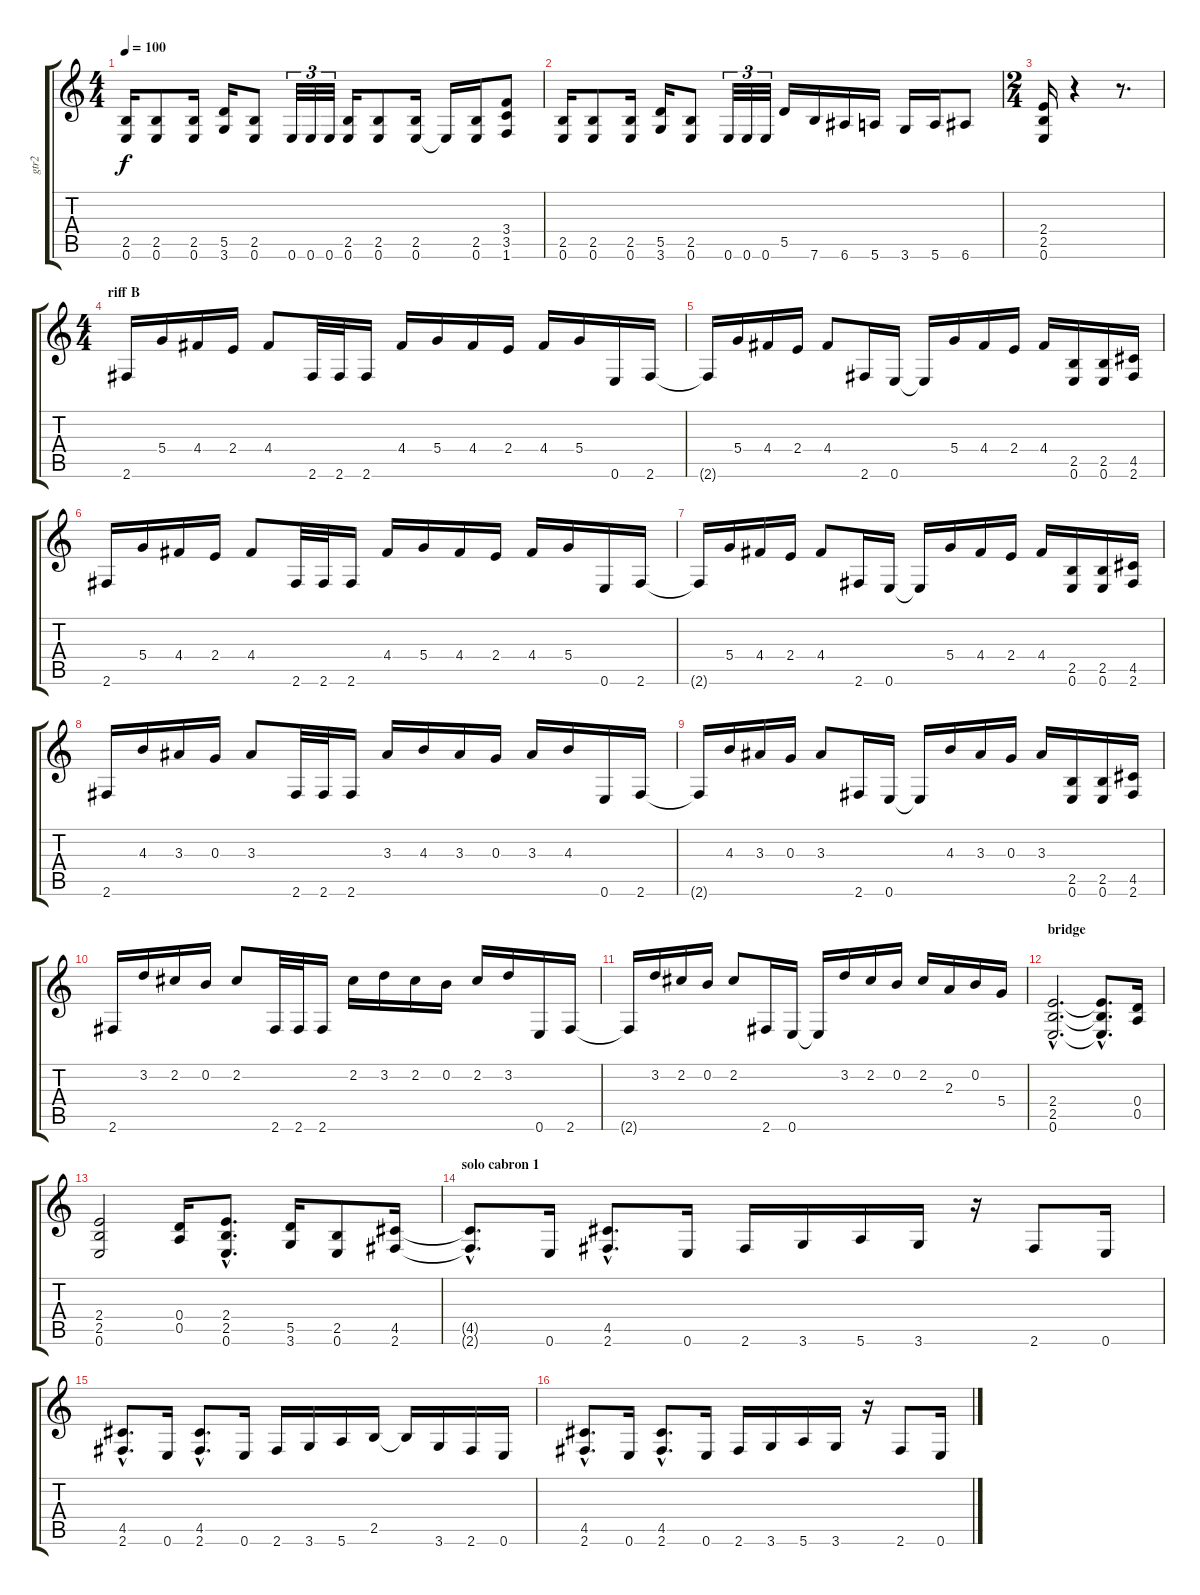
\track ("gtr2" "gtr2") {instrument distortionguitar}
\staff {score tabs}
\tuning (E4 B3 G3 D3 A2 E2) {hide}
\ts (4 4)
\tempo 100
\clef g2
\ks c
(2.5 0.6).16{dy f} (2.5 0.6).8 (2.5 0.6).16 (5.5 3.6).16 (2.5 0.6).8 0.6.32{tu (3 2)} 0.6.32{tu (3 2)} 0.6.32{tu (3 2)} (2.5 0.6).16 (2.5 0.6).8 (2.5 0.6).16 0.6{t}.16 (2.5 0.6).16 (3.4 3.5 1.6).8 |
(2.5 0.6).16 (2.5 0.6).8 (2.5 0.6).16 (5.5 3.6).16 (2.5 0.6).8 0.6.32{tu (3 2)} 0.6.32{tu (3 2)} 0.6.32{tu (3 2)} 5.5.16 7.6.16 6.6.16 5.6.16 3.6.16 5.6.16 6.6.8 |
\ts (2 4)
(2.4 2.5 0.6).16 r.4 r.8{d} |
\ts (4 4)
\section ("" "riff B")
2.6.16 5.4.16 4.4.16 2.4.16 4.4.8 2.6.32 2.6.32 2.6.16 4.4.16 5.4.16 4.4.16 2.4.16 4.4.16 5.4.16 0.6.16 2.6.16 |
2.6{t}.16 5.4.16 4.4.16 2.4.16 4.4.8 2.6.16 0.6.16 0.6{t}.16 5.4.16 4.4.16 2.4.16 4.4.16 (2.5 0.6).16 (2.5 0.6).16 (4.5 2.6).16 |
2.6.16 5.4.16 4.4.16 2.4.16 4.4.8 2.6.32 2.6.32 2.6.16 4.4.16 5.4.16 4.4.16 2.4.16 4.4.16 5.4.16 0.6.16 2.6.16 |
2.6{t}.16 5.4.16 4.4.16 2.4.16 4.4.8 2.6.16 0.6.16 0.6{t}.16 5.4.16 4.4.16 2.4.16 4.4.16 (2.5 0.6).16 (2.5 0.6).16 (4.5 2.6).16 |
2.6.16 4.3.16 3.3.16 0.3.16 3.3.8 2.6.32 2.6.32 2.6.16 3.3.16 4.3.16 3.3.16 0.3.16 3.3.16 4.3.16 0.6.16 2.6.16 |
2.6{t}.16 4.3.16 3.3.16 0.3.16 3.3.8 2.6.16 0.6.16 0.6{t}.16 4.3.16 3.3.16 0.3.16 3.3.16 (2.5 0.6).16 (2.5 0.6).16 (4.5 2.6).16 |
2.6.16 3.2.16 2.2.16 0.2.16 2.2.8 2.6.32 2.6.32 2.6.16 2.2.16 3.2.16 2.2.16 0.2.16 2.2.16 3.2.16 0.6.16 2.6.16 |
2.6{t}.16 3.2.16 2.2.16 0.2.16 2.2.8 2.6.16 0.6.16 0.6{t}.16 3.2.16 2.2.16 0.2.16 2.2.16 2.3.16 0.2.16 5.4.16 |
\section ("" "bridge")
(2.4{hac} 2.5{hac} 0.6{hac}).2{d} (2.4{hac t} 2.5{hac t} 0.6{hac t}).8{d} (0.4 0.5).16 |
(2.4 2.5 0.6).2 (0.4 0.5).16 (2.4{hac} 2.5{hac} 0.6{hac}).8{d} (5.5 3.6).16 (2.5 0.6).8 (4.5 2.6).16 |
\section ("" "solo cabron 1")
(4.5{hac t} 2.6{hac t}).8{d} 0.6.16 (4.5{hac} 2.6{hac}).8{d} 0.6.16 2.6.16 3.6.16 5.6.16 3.6.16 r.16 2.6.8 0.6.16 |
(4.5{hac} 2.6{hac}).8{d} 0.6.16 (4.5{hac} 2.6{hac}).8{d} 0.6.16 2.6.16 3.6.16 5.6.16 2.5.16 2.5{t}.16 3.6.16 2.6.16 0.6.16 |
(4.5{hac} 2.6{hac}).8{d} 0.6.16 (4.5{hac} 2.6{hac}).8{d} 0.6.16 2.6.16 3.6.16 5.6.16 3.6.16 r.16 2.6.8 0.6.16
